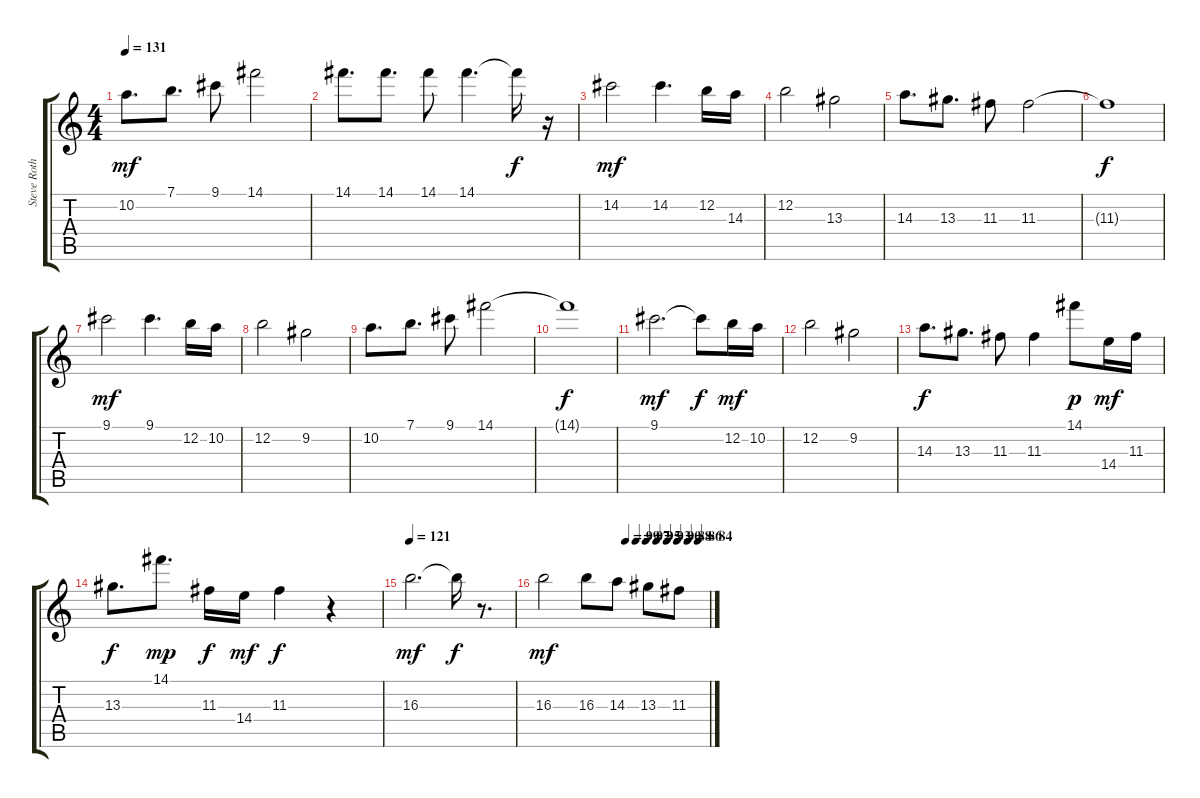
\track ("Steve Rothery Solo" "Steve Roth") {instrument overdrivenguitar}
\staff {score tabs}
\tuning (E4 B3 G3 D3 A2 E2) {hide}
\ts (4 4)
\tempo 131
\clef g2
\ks c
10.2.8{d dy mf} 7.1.8{d} 9.1.8 14.1.2 |
14.1.8{d} 14.1.8{d} 14.1.8 14.1.4{d} 14.1{t}.16{dy f} r.16 |
14.2.2{dy mf} 14.2.4{d} 12.2.16 14.3.16 |
12.2.2 13.3.2 |
14.3.8{d} 13.3.8{d} 11.3.8 11.3.2 |
11.3{t}.1{dy f} |
9.1.2{dy mf} 9.1.4{d} 12.2.16 10.2.16 |
12.2.2 9.2.2 |
10.2.8{d} 7.1.8{d} 9.1.8 14.1.2 |
14.1{t}.1{dy f} |
9.1.2{d dy mf} 9.1{t}.8{dy f} 12.2.16{dy mf} 10.2.16 |
12.2.2 9.2.2 |
14.3.8{d dy f} 13.3.8{d} 11.3.8 11.3.4 14.1.8{dy p} 14.4.16{dy mf} 11.3.16 |
13.3.8{d dy f} 14.1.8{d dy mp} 11.3.16{dy f} 14.4.16{dy mf} 11.3.4{dy f} r.4 |
\tempo 121
16.3.2{d dy mf} 16.3{t}.16{dy f} r.8{d} |
\tempo (99 0.5)
\tempo (97 0.5625)
\tempo (95 0.625)
\tempo (93 0.6875)
\tempo (90 0.75)
\tempo (88 0.8125)
\tempo (86 0.875)
\tempo (84 0.9375)
16.3.2{dy mf} 16.3.8 14.3.8 13.3.8 11.3.8
